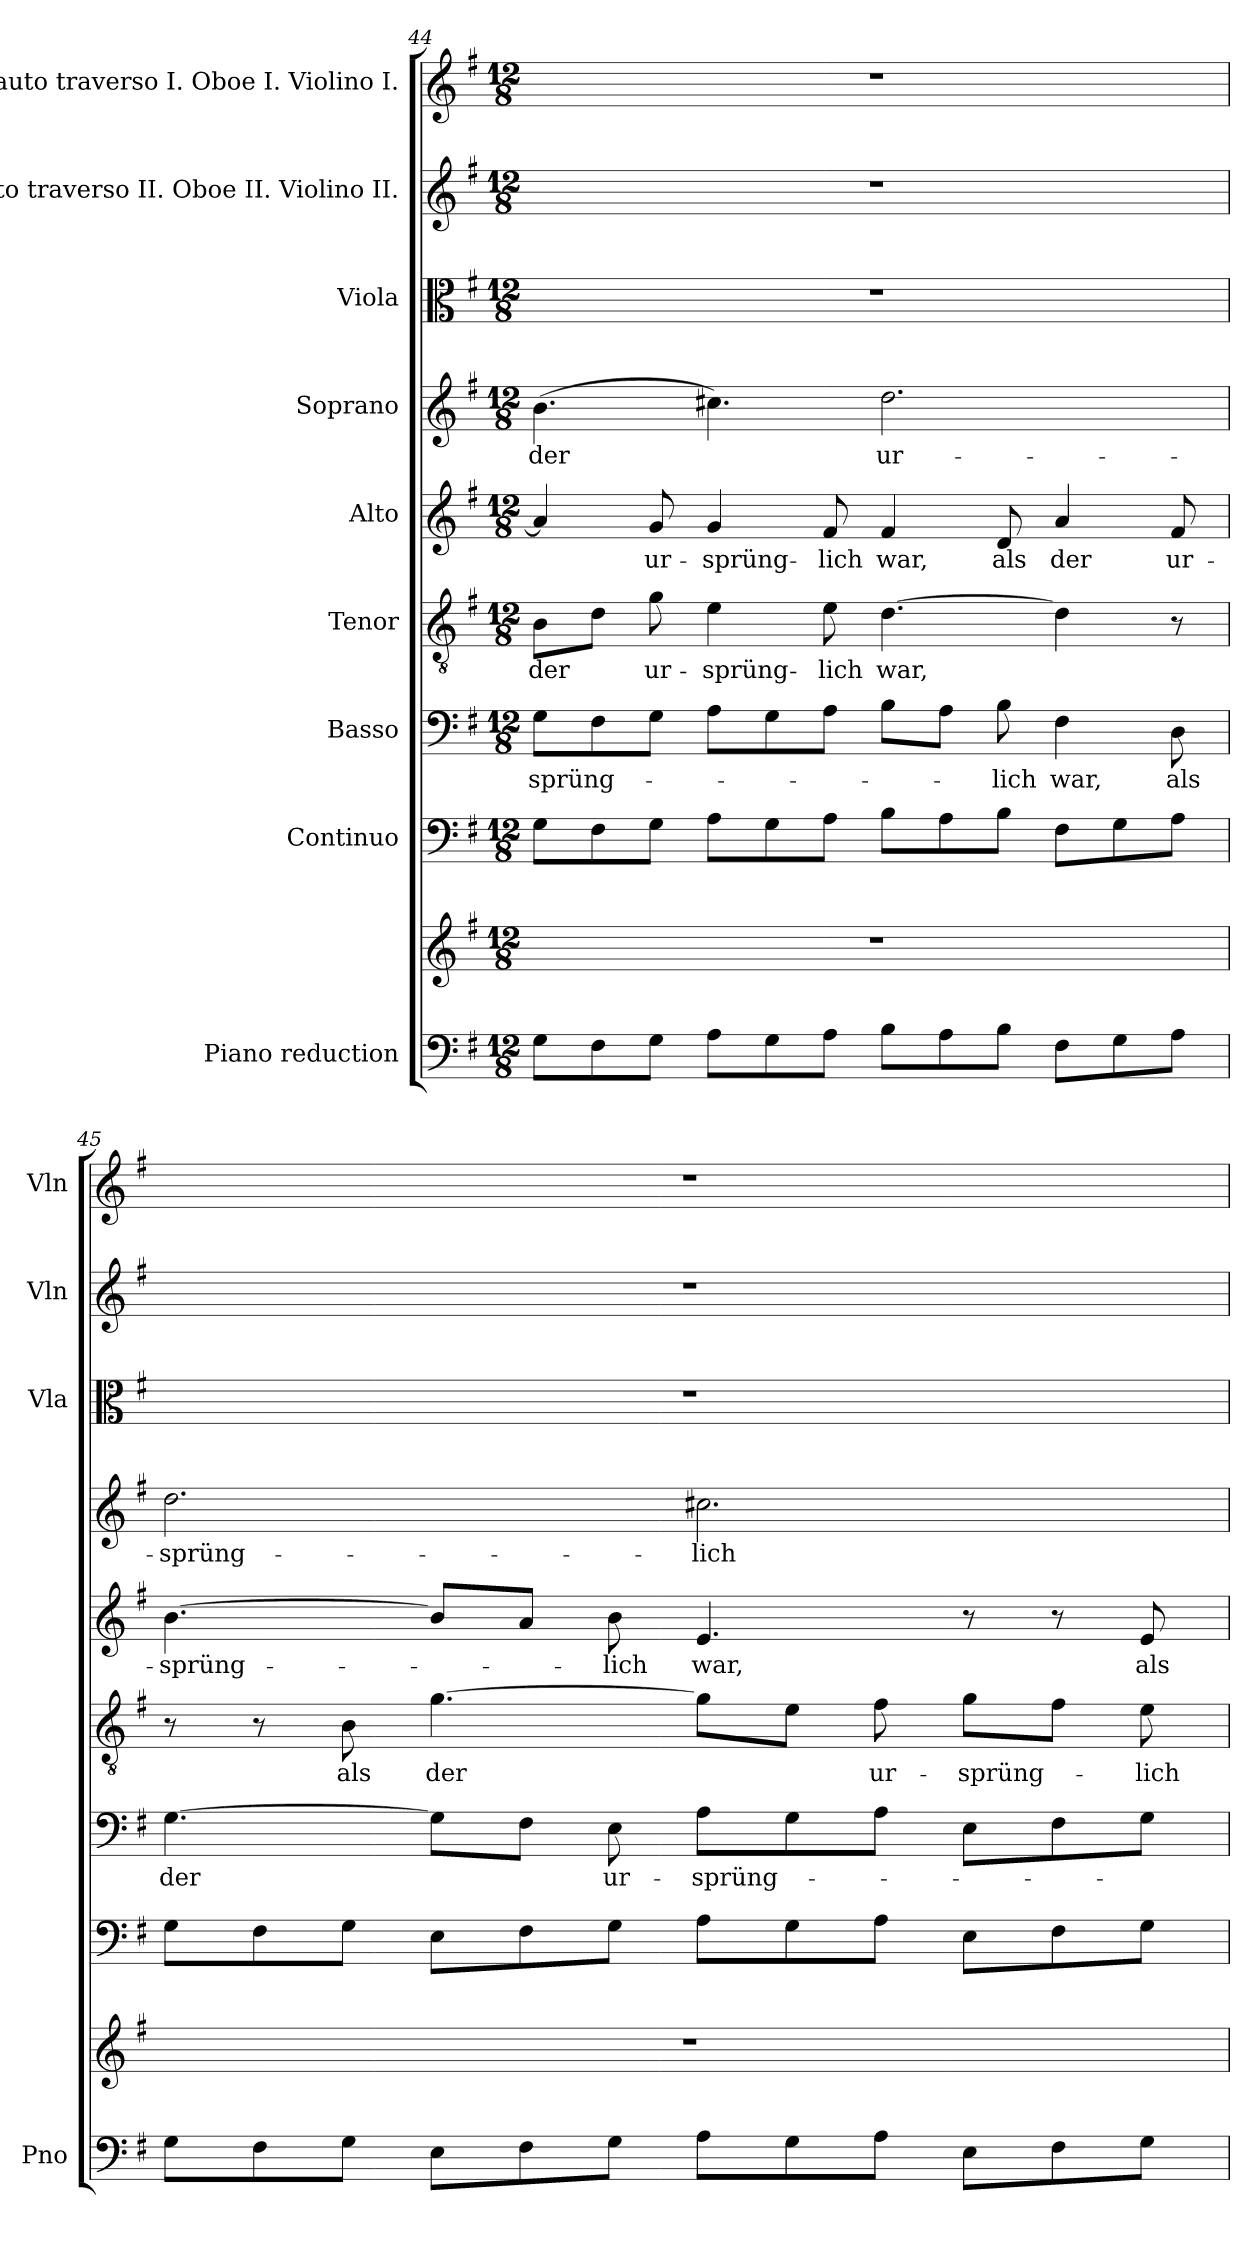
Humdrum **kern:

**kern	**kern	**kern	**kern	**text	**kern	**text	**kern	**text	**kern	**text	**kern	**kern	**kern
*part9	*part9	*part8	*part7	*part7	*part6	*part6	*part5	*part5	*part4	*part4	*part3	*part2	*part1
*staff10	*staff9	*staff8	*staff7	*staff7	*staff6	*staff6	*staff5	*staff5	*staff4	*staff4	*staff3	*staff2	*staff1
*I"Piano reduction	*	*I"Continuo	*I"Basso	*	*I"Tenor	*	*I"Alto	*	*I"Soprano	*	*I"Viola	*I"Flauto traverso II. Oboe II. Violino II.	*I"Flauto traverso I. Oboe I. Violino I.
*I'Pno	*	*	*	*	*	*	*	*	*	*	*I'Vla	*I'Vln	*I'Vln
*clefF4	*clefG2	*clefF4	*clefF4	*	*clefGv2	*	*clefG2	*	*clefG2	*	*clefC3	*clefG2	*clefG2
*k[f#]	*k[f#]	*k[f#]	*k[f#]	*	*k[f#]	*	*k[f#]	*	*k[f#]	*	*k[f#]	*k[f#]	*k[f#]
*M12/8	*M12/8	*M12/8	*M12/8	*	*M12/8	*	*M12/8	*	*M12/8	*	*M12/8	*M12/8	*M12/8
=44	=44	=44	=44	=44	=44	=44	=44	=44	=44	=44	=44	=44	=44
!	!	!	!	!LO:LY:b	!	!LO:LY:b	!	!	!	!LO:LY:b	!	!	!
8G\L	1.r	8G\L	8G\L	-sprüng-	8B\L	der	4a/]	.	(>4.b\	der	1.r	1.r	1.r
8F#\	.	8F#\	8F#\	.	8d\J	.	.	.	.	.	.	.	.
!	!	!	!	!	!	!LO:LY:b	!	!LO:LY:b	!	!	!	!	!
8G\J	.	8G\J	8G\J	.	8g\	ur-	8g/	ur-	.	.	.	.	.
!	!	!	!	!	!	!LO:LY:b	!	!LO:LY:b	!	!	!	!	!
8A\L	.	8A\L	8A\L	.	4e\	-sprüng-	4g/	-sprüng-	4.cc#X\)	.	.	.	.
8G\	.	8G\	8G\	.	.	.	.	.	.	.	.	.	.
!	!	!	!	!	!	!LO:LY:b	!	!LO:LY:b	!	!	!	!	!
8A\J	.	8A\J	8A\J	.	8e\	-lich	8f#/	-lich	.	.	.	.	.
!	!	!	!	!	!	!LO:LY:b	!	!LO:LY:b	!	!LO:LY:b	!	!	!
8B\L	.	8B\L	8B\L	.	[4.d\	war,	4f#/	war,	2.dd\	ur-	.	.	.
8A\	.	8A\	8A\J	.	.	.	.	.	.	.	.	.	.
!	!	!	!	!LO:LY:b	!	!	!	!LO:LY:b	!	!	!	!	!
8B\J	.	8B\J	8B\	-lich	.	.	8d/	als	.	.	.	.	.
!	!	!	!	!LO:LY:b	!	!	!	!LO:LY:b	!	!	!	!	!
8F#\L	.	8F#\L	4F#\	war,	4d\]	.	4a/	der	.	.	.	.	.
8G\	.	8G\	.	.	.	.	.	.	.	.	.	.	.
!	!	!	!	!LO:LY:b	!	!	!	!LO:LY:b	!	!	!	!	!
8A\J	.	8A\J	8D\	als	8r	.	8f#/	ur-	.	.	.	.	.
=45	=45	=45	=45	=45	=45	=45	=45	=45	=45	=45	=45	=45	=45
!	!	!	!	!LO:LY:b	!	!	!	!LO:LY:b	!	!LO:LY:b	!	!	!
8G\L	1.r	8G\L	[4.G\	der	8r	.	[4.b\	-sprüng-	2.dd\	-sprüng-	1.r	1.r	1.r
8F#\	.	8F#\	.	.	8r	.	.	.	.	.	.	.	.
!	!	!	!	!	!	!LO:LY:b	!	!	!	!	!	!	!
8G\J	.	8G\J	.	.	8B\	als	.	.	.	.	.	.	.
!	!	!	!	!	!	!LO:LY:b	!	!	!	!	!	!	!
8E\L	.	8E\L	8G\L]	.	[4.g\	der	8b/L]	.	.	.	.	.	.
8F#\	.	8F#\	8F#\J	.	.	.	8a/J	.	.	.	.	.	.
!	!	!	!	!LO:LY:b	!	!	!	!LO:LY:b	!	!	!	!	!
8G\J	.	8G\J	8E\	ur-	.	.	8b\	-lich	.	.	.	.	.
!	!	!	!	!LO:LY:b	!	!	!	!LO:LY:b	!	!LO:LY:b	!	!	!
8A\L	.	8A\L	8A\L	-sprüng-	8g\L]	.	4.e/	war,	2.cc#X\	-lich	.	.	.
8G\	.	8G\	8G\	.	8e\J	.	.	.	.	.	.	.	.
!	!	!	!	!	!	!LO:LY:b	!	!	!	!	!	!	!
8A\J	.	8A\J	8A\J	.	8f#\	ur-	.	.	.	.	.	.	.
!	!	!	!	!	!	!LO:LY:b	!	!	!	!	!	!	!
8E\L	.	8E\L	8E\L	.	8g\L	-sprüng-	8r	.	.	.	.	.	.
8F#\	.	8F#\	8F#\	.	8f#\J	.	8r	.	.	.	.	.	.
!	!	!	!	!	!	!LO:LY:b	!	!LO:LY:b	!	!	!	!	!
8G\J	.	8G\J	8G\J	.	8e\	-lich	8e/	als	.	.	.	.	.
=	=	=	=	=	=	=	=	=	=	=	=	=	=
*-	*-	*-	*-	*-	*-	*-	*-	*-	*-	*-	*-	*-	*-
